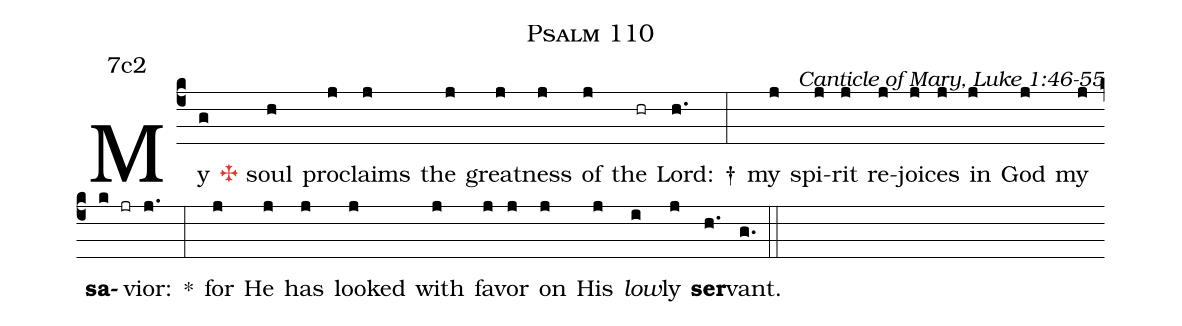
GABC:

name:Psalm 110;
annotation:7c2;
mode:7;
commentary:Canticle of Mary, Luke 1:46-55;
%%
(c4) My(g) <c><v>\grealtcross</v></c> soul(h) pro(j)claims(j) the(j) great(j)ness(j) of(j)
the(hr) Lord:(h.) †(:)
my(j) spi(j)rit(j) re(j)joi(j)ces(j) in(j) God(j) my(j) <b>sa</b>(k jr)vior:(j.) *(:)
for(j) He(j) has(j) looked(j) with(j) fa(j)vor(j) on(j) His(j)
<i>low</i>(i)ly(j) <b>ser</b>(h.)vant.(g.) (::)
